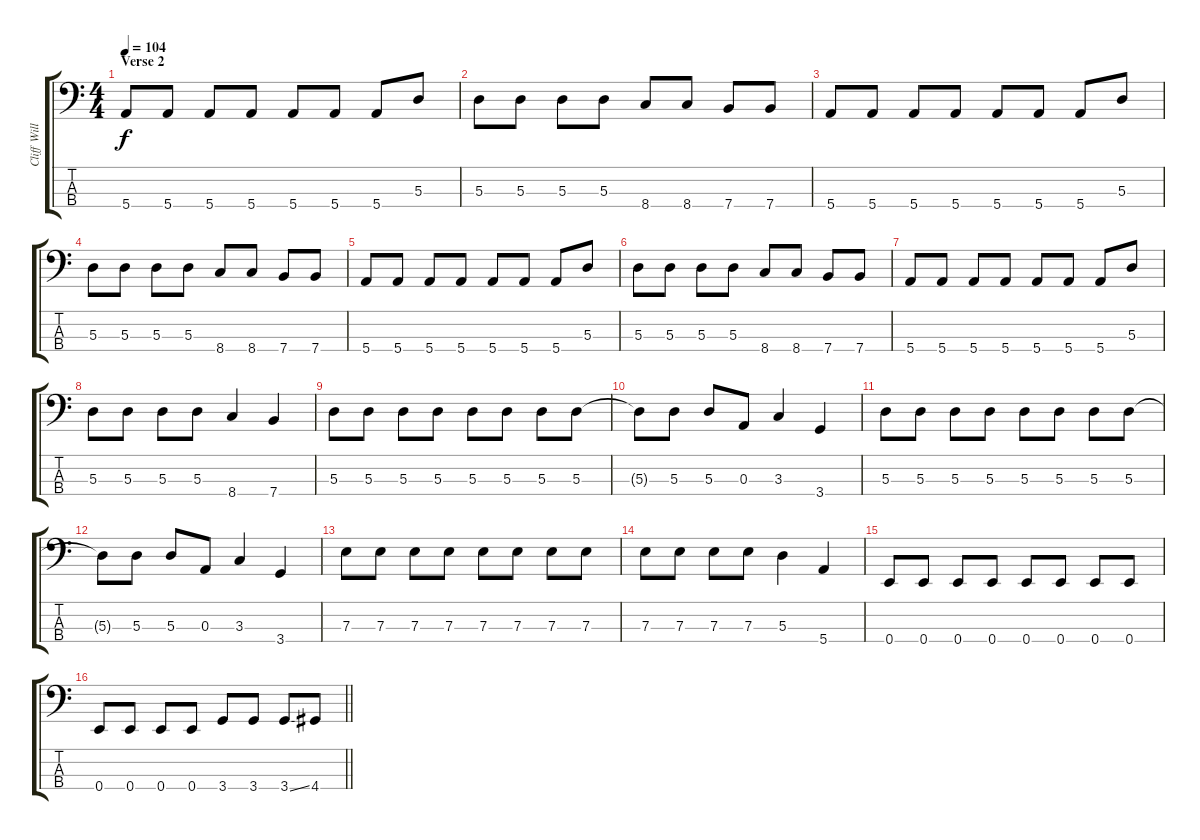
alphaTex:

\track ("Cliff Williams" "Cliff Will") {instrument electricbassfinger}
\staff {score tabs}
\tuning (G2 D2 A1 E1) {hide}
\ts (4 4)
\section ("" "Verse 2")
\tempo 104
\clef f4
\ks c
5.4.8{dy f} 5.4.8 5.4.8 5.4.8 5.4.8 5.4.8 5.4.8 5.3.8 |
5.3.8 5.3.8 5.3.8 5.3.8 8.4.8 8.4.8 7.4.8 7.4.8 |
5.4.8 5.4.8 5.4.8 5.4.8 5.4.8 5.4.8 5.4.8 5.3.8 |
5.3.8 5.3.8 5.3.8 5.3.8 8.4.8 8.4.8 7.4.8 7.4.8 |
5.4.8 5.4.8 5.4.8 5.4.8 5.4.8 5.4.8 5.4.8 5.3.8 |
5.3.8 5.3.8 5.3.8 5.3.8 8.4.8 8.4.8 7.4.8 7.4.8 |
5.4.8 5.4.8 5.4.8 5.4.8 5.4.8 5.4.8 5.4.8 5.3.8 |
5.3.8 5.3.8 5.3.8 5.3.8 8.4.4 7.4.4 |
5.3.8 5.3.8 5.3.8 5.3.8 5.3.8 5.3.8 5.3.8 5.3.8 |
5.3{t}.8 5.3.8 5.3.8 0.3.8 3.3.4 3.4.4 |
5.3.8 5.3.8 5.3.8 5.3.8 5.3.8 5.3.8 5.3.8 5.3.8 |
5.3{t}.8 5.3.8 5.3.8 0.3.8 3.3.4 3.4.4 |
7.3.8 7.3.8 7.3.8 7.3.8 7.3.8 7.3.8 7.3.8 7.3.8 |
7.3.8 7.3.8 7.3.8 7.3.8 5.3.4 5.4.4 |
0.4.8 0.4.8 0.4.8 0.4.8 0.4.8 0.4.8 0.4.8 0.4.8 |
\barLineRight lightlight
0.4.8 0.4.8 0.4.8 0.4.8 3.4.8 3.4.8 3.4{ss}.8 4.4.8
